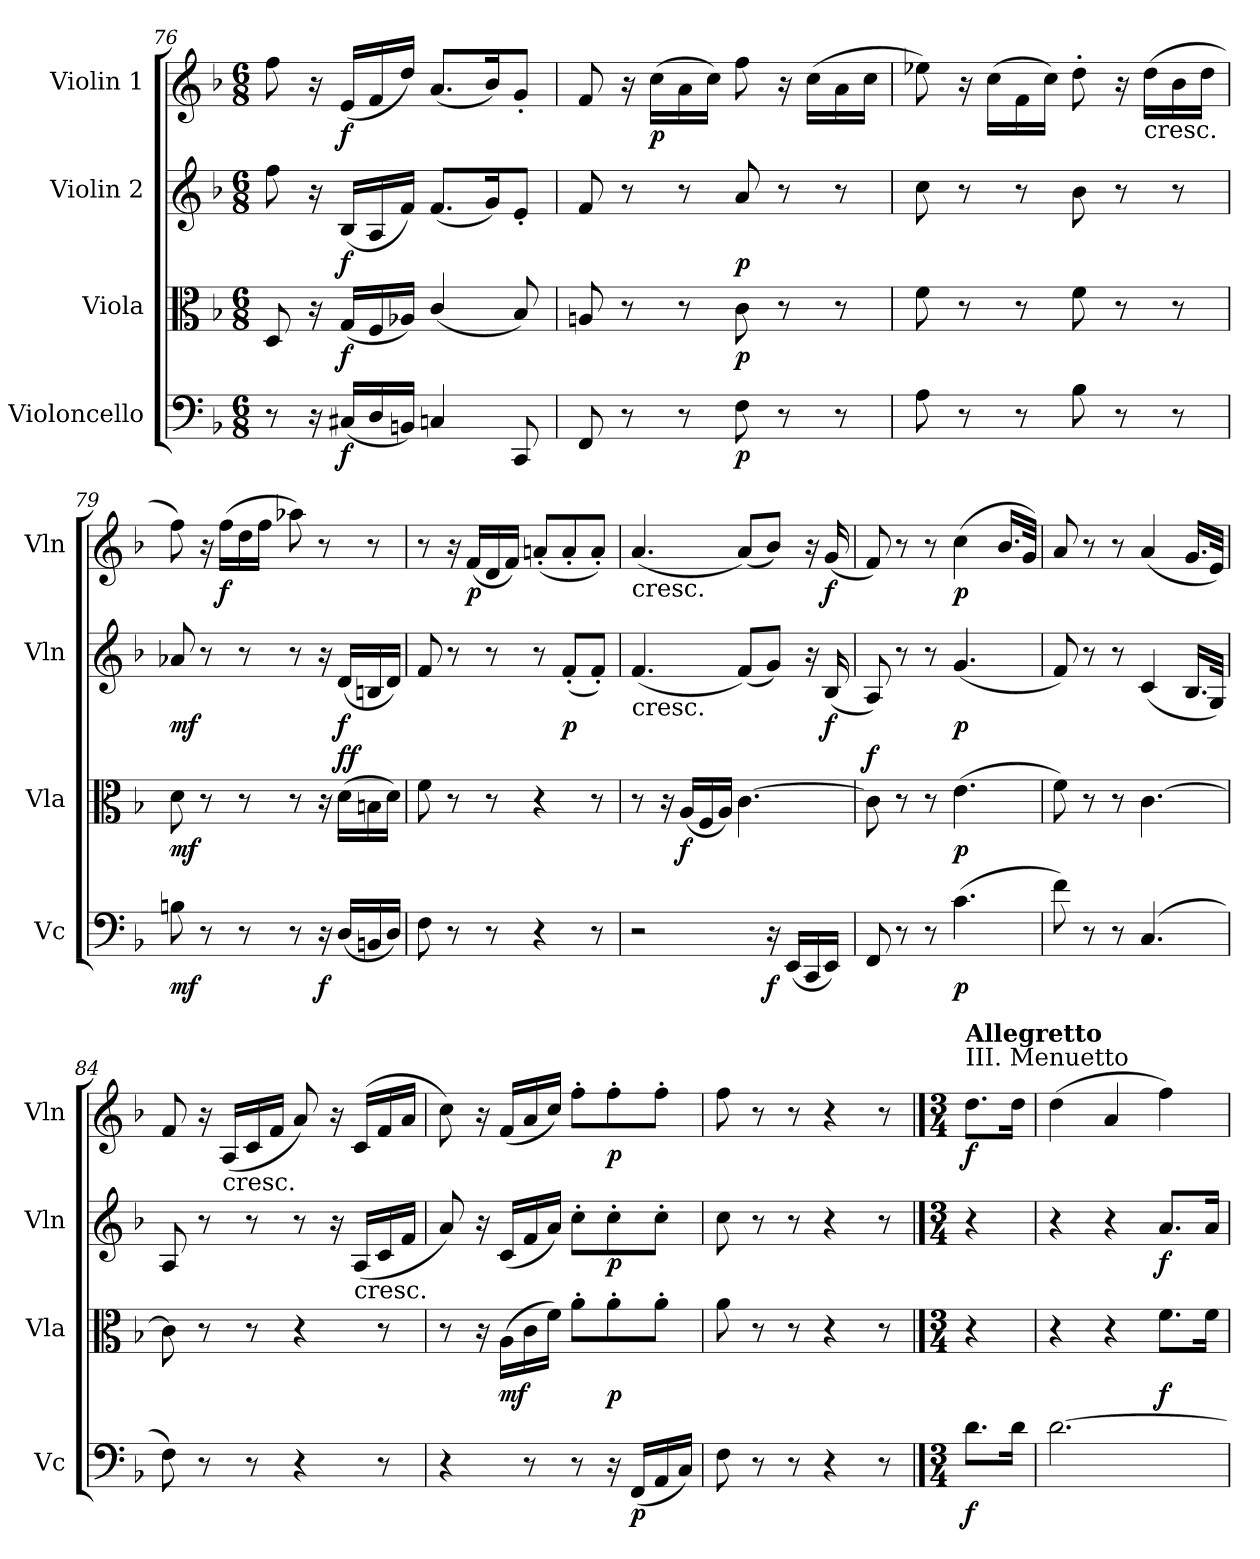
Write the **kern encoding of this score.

**kern	**dynam	**kern	**dynam	**kern	**dynam	**kern	**dynam
*part4	*part4	*part3	*part3	*part2	*part2	*part1	*part1
*staff4	*staff4	*staff3	*staff3	*staff2	*staff2	*staff1	*staff1
*I"Violoncello	*	*I"Viola	*	*I"Violin 2	*	*I"Violin 1	*
*I'Vc	*	*I'Vla	*	*I'Vln	*	*I'Vln	*
*clefF4	*	*clefC3	*	*clefG2	*	*clefG2	*
*k[b-]	*	*k[b-]	*	*k[b-]	*	*k[b-]	*
*M6/8	*	*M6/8	*	*M6/8	*	*M6/8	*
=76	=76	=76	=76	=76	=76	=76	=76
8r	.	8D/	.	8ff\	.	8ff\	.
16r	.	16r	.	16r	.	16r	.
!	!LO:DY:b	!	!LO:DY:b	!	!LO:DY:b	!	!LO:DY:b
(<16C#X/LL	f	(<16G/LL	f	(<16B-/LL	f	(<16e/LL	f
16D/	.	16F/	.	16A/	.	16f/	.
16BBn/JJ)	.	16A-X/JJ)	.	16f/JJ)	.	16dd/JJ)	.
4Cn/	.	(<4c/	.	(<8.f/L	.	(<8.a/L	.
.	.	.	.	16g/K)	.	16b-/K)	.
8CC/	.	8B-/)	.	8e'/J	.	8g'/J	.
=77	=77	=77	=77	=77	=77	=77	=77
8FF/	.	8An/	.	8f/	.	8f/	.
8r	.	8r	.	8r	.	16r	.
!	!	!	!	!	!	!	!LO:DY:b
.	.	.	.	.	.	(>16cc\LL	p
8r	.	8r	.	8r	.	16a\	.
.	.	.	.	.	.	16cc\JJ)	.
!	!LO:DY:b	!	!LO:DY:b	!	!LO:DY:b	!	!
8F\	p	8c\	p	8a/	p	8ff\	.
8r	.	8r	.	8r	.	16r	.
.	.	.	.	.	.	(>16cc\LL	.
8r	.	8r	.	8r	.	16a\	.
.	.	.	.	.	.	16cc\JJ	.
=78	=78	=78	=78	=78	=78	=78	=78
8A\	.	8f\	.	8cc\	.	8ee-X\)	.
8r	.	8r	.	8r	.	16r	.
.	.	.	.	.	.	(>16cc\LL	.
8r	.	8r	.	8r	.	16f\	.
.	.	.	.	.	.	16cc\JJ)	.
8B-\	.	8f\	.	8b-\	.	8dd'\	.
8r	.	8r	.	8r	.	16r	.
!	!	!	!	!	!	!LO:TX:b:t=cresc.	!
.	.	.	.	.	.	(>16dd\LL	.
8r	.	8r	.	8r	.	16b-\	.
.	.	.	.	.	.	16dd\JJ	.
=79	=79	=79	=79	=79	=79	=79	=79
!	!LO:DY:b	!	!LO:DY:b	!	!LO:DY:b	!	!
8Bn\	mf	8d\	mf	8a-X/	mf	8ff\)	.
8r	.	8r	.	8r	.	16r	.
!	!	!	!	!	!	!	!LO:DY:b
.	.	.	.	.	.	(>16ff\LL	f
8r	.	8r	.	8r	.	16dd\	.
.	.	.	.	.	.	16ff\JJ	.
8r	.	8r	.	8r	.	8aa-X\)	.
!	!LO:DY:b	!	!	!	!	!	!
16r	f	16r	.	16r	.	8r	.
!	!	!	!LO:DY:a	!	!	!	!
!	!	!	!LO:DY:n=1:b	!	!LO:DY:b	!	!
(<16D/LL	.	(>16d\LL	f f	(<16d/LL	f	.	.
16BBn/	.	16Bn\	.	16Bn/	.	8r	.
16D/JJ)	.	16d\JJ)	.	16d/JJ)	.	.	.
=80	=80	=80	=80	=80	=80	=80	=80
8F\	.	8f\	.	8f/	.	8r	.
8r	.	8r	.	8r	.	16r	.
!	!	!	!	!	!	!	!LO:DY:b
.	.	.	.	.	.	(<16f/LL	p
8r	.	8r	.	8r	.	16d/	.
.	.	.	.	.	.	16f/JJ)	.
4r	.	4r	.	8r	.	(<8an'/L	.
!	!	!	!	!	!LO:DY:b	!	!
.	.	.	.	(<8f'/L	p	8a'/	.
8r	.	8r	.	8f'/J)	.	8a'/J)	.
=81	=81	=81	=81	=81	=81	=81	=81
!	!	!	!	!	!	!LO:TX:b:t=cresc.	!
!	!	!	!	!LO:TX:b:t=cresc.	!	!	!
2r	.	8r	.	(<4.f/	.	(<4.a/	.
.	.	16r	.	.	.	.	.
!	!	!	!LO:DY:b	!	!	!	!
.	.	(<16A/LL	f	.	.	.	.
.	.	16F/	.	.	.	.	.
.	.	16A/JJ)	.	.	.	.	.
.	.	[4.c\	.	(<8f/L)	.	(<8a/L)	.
!	!LO:DY:b	!	!	!	!	!	!
16r	f	.	.	8g/J)	.	8b-/J)	.
(<16EE/LL	.	.	.	.	.	.	.
16CC/	.	.	.	16r	.	16r	.
!	!	!	!	!	!LO:DY:b	!	!LO:DY:b
16EE/JJ)	.	.	.	(<16B-/	f	(<16g/	f
=82	=82	=82	=82	=82	=82	=82	=82
!	!	!	!LO:DY:a	!	!	!	!
8FF/	.	8c\]	f	8A/)	.	8f/)	.
8r	.	8r	.	8r	.	8r	.
8r	.	8r	.	8r	.	8r	.
!	!LO:DY:b	!	!LO:DY:b	!	!LO:DY:b	!	!LO:DY:b
(>4.c\	p	(>4.e\	p	(<4.g/	p	(>4cc\	p
.	.	.	.	.	.	16.b-/LL	.
.	.	.	.	.	.	32g/JJk)	.
=83	=83	=83	=83	=83	=83	=83	=83
8f\)	.	8f\)	.	8f/)	.	8a/	.
8r	.	8r	.	8r	.	8r	.
8r	.	8r	.	8r	.	8r	.
(<4.C/	.	[4.c\	.	(<4c/	.	(<4a/	.
.	.	.	.	16.B-/LL	.	16.g/LL	.
.	.	.	.	32G/JJk)	.	32e/JJk)	.
=84	=84	=84	=84	=84	=84	=84	=84
8F\)	.	8c\]	.	8A/	.	8f/	.
8r	.	8r	.	8r	.	16r	.
!	!	!	!	!	!	!LO:TX:b:t=cresc.	!
.	.	.	.	.	.	(<16A/LL	.
8r	.	8r	.	8r	.	16c/	.
.	.	.	.	.	.	16f/JJ	.
4r	.	4r	.	8r	.	8a/)	.
.	.	.	.	16r	.	16r	.
!	!	!	!	!LO:TX:b:t=cresc.	!	!	!
.	.	.	.	(<16A/LL	.	(>16c/LL	.
8r	.	8r	.	16c/	.	16f/	.
.	.	.	.	16f/JJ	.	16a/JJ	.
=85	=85	=85	=85	=85	=85	=85	=85
4r	.	8r	.	8a/)	.	8cc\)	.
.	.	16r	.	16r	.	16r	.
!	!	!	!LO:DY:b	!	!	!	!
.	.	(>16A\LL	mf	(<16c/LL	.	(<16f/LL	.
8r	.	16c\	.	16f/	.	16a/	.
.	.	16f\JJ)	.	16a/JJ)	.	16cc/JJ)	.
8r	.	8a'\L	.	8cc'\L	.	8ff'\L	.
!	!	!	!LO:DY:b	!	!LO:DY:b	!	!LO:DY:b
16r	.	8a'\	p	8cc'\	p	8ff'\	p
!	!LO:DY:b	!	!	!	!	!	!
(<16FF/LL	p	.	.	.	.	.	.
16AA/	.	8a'\J	.	8cc'\J	.	8ff'\J	.
16C/JJ)	.	.	.	.	.	.	.
=86	=86	=86	=86	=86	=86	=86	=86
8F\	.	8a\	.	8cc\	.	8ff\	.
8r	.	8r	.	8r	.	8r	.
8r	.	8r	.	8r	.	8r	.
4r	.	4r	.	4r	.	4r	.
8r	.	8r	.	8r	.	8r	.
==86X4	==86X4	==86X4	==86X4	==86X4	==86X4	==86X4	==86X4
*M3/4	*	*M3/4	*	*M3/4	*	*M3/4	*
!	!	!	!	!	!	!LO:TX:a:t=III.  Menuetto	!
!	!	!	!	!	!	!LO:TX:a:B:t=Allegretto	!
!	!LO:DY:b	!	!	!	!	!	!LO:DY:b
8.d\L	f	4r	.	4r	.	8.dd\L	f
16d\Jk	.	.	.	.	.	16dd\Jk	.
=1	=1	=1	=1	=1	=1	=1	=1
[2.d\	.	4r	.	4r	.	(>4dd\	.
.	.	4r	.	4r	.	4a/	.
!	!	!	!LO:DY:b	!	!LO:DY:b	!	!
.	.	8.f\L	f	8.a/L	f	4ff\)	.
.	.	16f\Jk	.	16a/Jk	.	.	.
=	=	=	=	=	=	=	=
*-	*-	*-	*-	*-	*-	*-	*-
